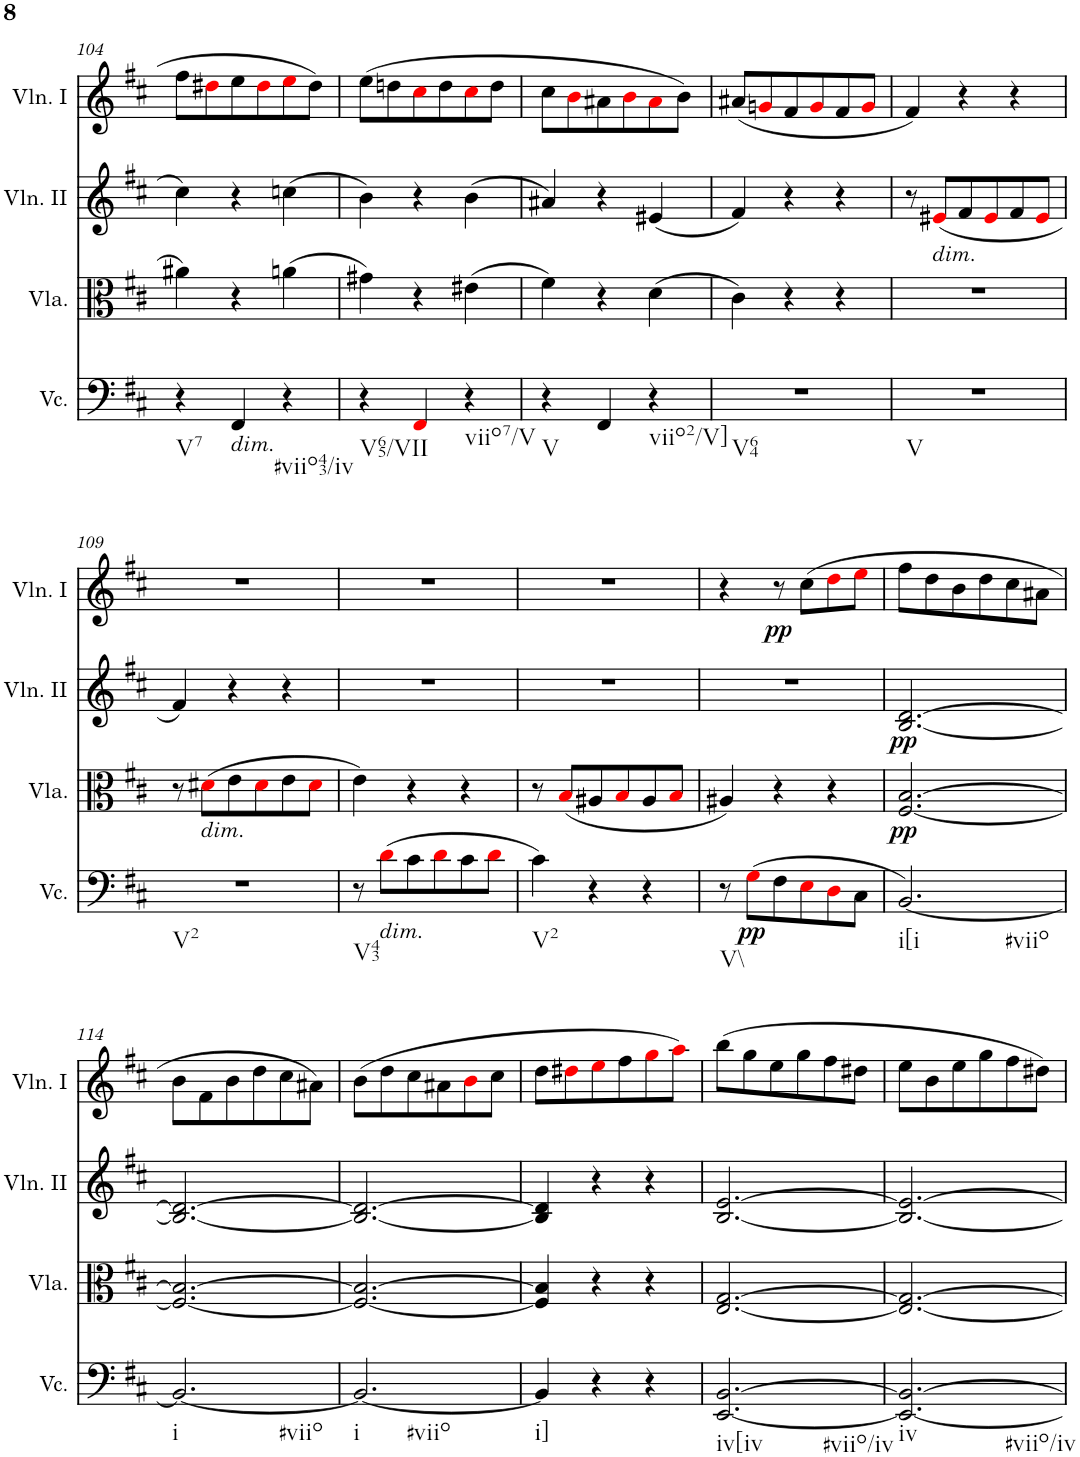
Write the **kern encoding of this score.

**kern	**dynam	**kern	**dynam	**kern	**dynam	**kern	**dynam
*part4	*part4	*part3	*part3	*part2	*part2	*part1	*part1
*staff4	*staff4	*staff3	*staff3	*staff2	*staff2	*staff1	*staff1
*I"Violoncello	*	*I"Viola	*	*I"Violino II	*	*I"Violino I	*
*I'Vc.	*	*I'Vla.	*	*I'Vln. II	*	*I'Vln. I	*
!!LO:PB:g=z
*clefF4	*	*clefC3	*	*clefG2	*	*clefG2	*
*k[f#c#]	*	*k[f#c#]	*	*k[f#c#]	*	*k[f#c#]	*
*M3/4	*	*M3/4	*	*M3/4	*	*M3/4	*
=104	=104	=104	=104	=104	=104	=104	=104
!LO:TX:b:t=V7	!	!	!	!	!	!	!
4r	.	4a#X\	.	4cc#\	.	8ff#\L	.
.	.	.	.	.	.	8dd#Xi\	.
!LO:TX:b:i:t=dim.	!	!	!	!	!	!	!
4FF#/	.	4r	.	4r	.	8ee\	.
.	.	.	.	.	.	8dd#i\	.
!LO:TX:b:t=#viio43/iv	!	!	!	!	!	!	!
4r	.	(4an\	.	(4ccn\	.	8eei\	.
.	.	.	.	.	.	8dd#\J	.
=105	=105	=105	=105	=105	=105	=105	=105
!LO:TX:b:t=V65/VII	!	!	!	!	!	!	!
4r	.	4g#X\)	.	4b\)	.	(8ee\L	.
.	.	.	.	.	.	8ddn\	.
4FF#i/	.	4r	.	4r	.	8cc#i\	.
.	.	.	.	.	.	8dd\	.
!LO:TX:b:t=viio7/V	!	!	!	!	!	!	!
4r	.	(4e#X\	.	(4b\	.	8cc#i\	.
.	.	.	.	.	.	8dd\J	.
=106	=106	=106	=106	=106	=106	=106	=106
!LO:TX:b:t=V	!	!	!	!	!	!	!
4r	.	4f#\)	.	4a#X/)	.	8cc#\L	.
.	.	.	.	.	.	8bi\	.
4FF#/	.	4r	.	4r	.	8a#X\	.
.	.	.	.	.	.	8bi\	.
!LO:TX:b:t=viio2/V]	!	!	!	!	!	!	!
4r	.	(4d\	.	(4e#X/	.	8a#i\	.
.	.	.	.	.	.	8b\J)	.
=107	=107	=107	=107	=107	=107	=107	=107
!LO:TX:b:t=V64	!	!	!	!	!	!	!
2.r	.	4c#\)	.	4f#/)	.	(8a#X/L	.
.	.	.	.	.	.	8gni/	.
.	.	4r	.	4r	.	8f#/	.
.	.	.	.	.	.	8gi/	.
.	.	4r	.	4r	.	8f#/	.
.	.	.	.	.	.	8gi/J	.
=108	=108	=108	=108	=108	=108	=108	=108
!LO:TX:b:t=V	!	!	!	!	!	!	!
2.r	.	2.r	.	8r	.	4f#/)	.
!	!	!	!	!LO:TX:b:i:t=dim.	!	!	!
.	.	.	.	(8e#Xi/L	.	.	.
.	.	.	.	8f#/	.	4r	.
.	.	.	.	8e#i/	.	.	.
.	.	.	.	8f#/	.	4r	.
.	.	.	.	8e#i/J	.	.	.
!!LO:LB:g=z
=109	=109	=109	=109	=109	=109	=109	=109
!LO:TX:b:t=V2	!	!	!	!	!	!	!
2.r	.	8r	.	4f#/)	.	2.r	.
!	!	!LO:TX:b:i:t=dim.	!	!	!	!	!
.	.	(8d#Xi\L	.	.	.	.	.
.	.	8e\	.	4r	.	.	.
.	.	8d#i\	.	.	.	.	.
.	.	8e\	.	4r	.	.	.
.	.	8d#i\J	.	.	.	.	.
=110	=110	=110	=110	=110	=110	=110	=110
!LO:TX:b:t=V43	!	!	!	!	!	!	!
8r	.	4e\)	.	2.r	.	2.r	.
!LO:TX:b:i:t=dim.	!	!	!	!	!	!	!
(8di\L	.	.	.	.	.	.	.
8c#\	.	4r	.	.	.	.	.
8di\	.	.	.	.	.	.	.
8c#\	.	4r	.	.	.	.	.
8di\J	.	.	.	.	.	.	.
=111	=111	=111	=111	=111	=111	=111	=111
!LO:TX:b:t=V2	!	!	!	!	!	!	!
4c#\)	.	8r	.	2.r	.	2.r	.
.	.	(8Bi/L	.	.	.	.	.
4r	.	8A#X/	.	.	.	.	.
.	.	8Bi/	.	.	.	.	.
4r	.	8A#/	.	.	.	.	.
.	.	8Bi/J	.	.	.	.	.
=112	=112	=112	=112	=112	=112	=112	=112
!LO:TX:b:t=V\\	!	!	!	!	!	!	!
8r	.	4A#X/)	.	2.r	.	4r	.
!	!LO:DY:b	!	!	!	!	!	!
(8Gi\L	pp	.	.	.	.	.	.
!	!	!	!	!	!	!	!LO:DY:b
8F#\	.	4r	.	.	.	8r	pp
8Ei\	.	.	.	.	.	(8cc#\L	.
8Di\	.	4r	.	.	.	8ddi\	.
8C#\J	.	.	.	.	.	8eei\J	.
=113	=113	=113	=113	=113	=113	=113	=113
!LO:TX:b:t=i[i	!	!	!	!	!	!	!
!LO:TX:b:t=#viio	!	!	!	!	!	!	!
!	!	!	!LO:DY:b	!	!LO:DY:b	!	!
[2.BB/)	.	[2.F#/ [2.B/	pp	[2.B/ [2.d/	pp	8ff#\L	.
.	.	.	.	.	.	8dd\	.
.	.	.	.	.	.	8b\	.
.	.	.	.	.	.	8dd\	.
.	.	.	.	.	.	8cc#\	.
.	.	.	.	.	.	8a#X\J	.
!!LO:LB:g=z
=114	=114	=114	=114	=114	=114	=114	=114
!LO:TX:b:t=i	!	!	!	!	!	!	!
!LO:TX:b:t=#viio	!	!	!	!	!	!	!
2.BB/_	.	2.F#/_ 2.B/_	.	2.B/_ 2.d/_	.	8b\L	.
.	.	.	.	.	.	8f#\	.
.	.	.	.	.	.	8b\	.
.	.	.	.	.	.	8dd\	.
.	.	.	.	.	.	8cc#\	.
.	.	.	.	.	.	8a#X\J)	.
=115	=115	=115	=115	=115	=115	=115	=115
!LO:TX:b:t=i	!	!	!	!	!	!	!
!LO:TX:b:t=#viio	!	!	!	!	!	!	!
2.BB/_	.	2.F#/_ 2.B/_	.	2.B/_ 2.d/_	.	(8b\L	.
.	.	.	.	.	.	8dd\	.
.	.	.	.	.	.	8cc#\	.
.	.	.	.	.	.	8a#X\	.
.	.	.	.	.	.	8bi\	.
.	.	.	.	.	.	8cc#\J	.
=116	=116	=116	=116	=116	=116	=116	=116
!LO:TX:b:t=i]	!	!	!	!	!	!	!
4BB/]	.	4F#/] 4B/]	.	4B/] 4d/]	.	8dd\L	.
.	.	.	.	.	.	8dd#Xi\	.
4r	.	4r	.	4r	.	8eei\	.
.	.	.	.	.	.	8ff#\	.
4r	.	4r	.	4r	.	8ggi\	.
.	.	.	.	.	.	8aai\J)	.
=117	=117	=117	=117	=117	=117	=117	=117
!LO:TX:b:t=iv[iv	!	!	!	!	!	!	!
!LO:TX:b:t=#viio/iv	!	!	!	!	!	!	!
[2.EE/ [2.BB/	.	[2.E/ [2.G/	.	[2.B/ [2.e/	.	(8bb\L	.
.	.	.	.	.	.	8gg\	.
.	.	.	.	.	.	8ee\	.
.	.	.	.	.	.	8gg\	.
.	.	.	.	.	.	8ff#\	.
.	.	.	.	.	.	8dd#X\J	.
=118	=118	=118	=118	=118	=118	=118	=118
!LO:TX:b:t=iv	!	!	!	!	!	!	!
!LO:TX:b:t=#viio/iv	!	!	!	!	!	!	!
2.EE/_ 2.BB/_	.	2.E/_ 2.G/_	.	2.B/_ 2.e/_	.	8ee\L	.
.	.	.	.	.	.	8b\	.
.	.	.	.	.	.	8ee\	.
.	.	.	.	.	.	8gg\	.
.	.	.	.	.	.	8ff#\	.
.	.	.	.	.	.	8dd#X\J)	.
=	=	=	=	=	=	=	=
*-	*-	*-	*-	*-	*-	*-	*-
